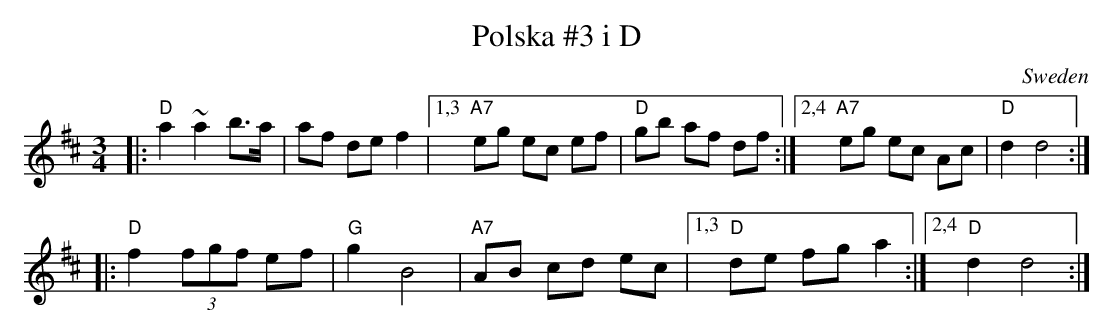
X:1
T: Polska #3 i D
O: Sweden
M: 3/4
L: 1/8
K: D
|: "D"a2 ~a2 b>a | af de f2 |1,3 "A7"eg ec ef | "D"gb af df :|2,4 "A7"eg ec Ac | "D"d2 d4 :|
|: "D"f2 (3fgf ef | "G"g2 B4 | "A7"AB cd ec |1,3 "D"de fg a2 :|2,4 "D"d2 d4 :|
